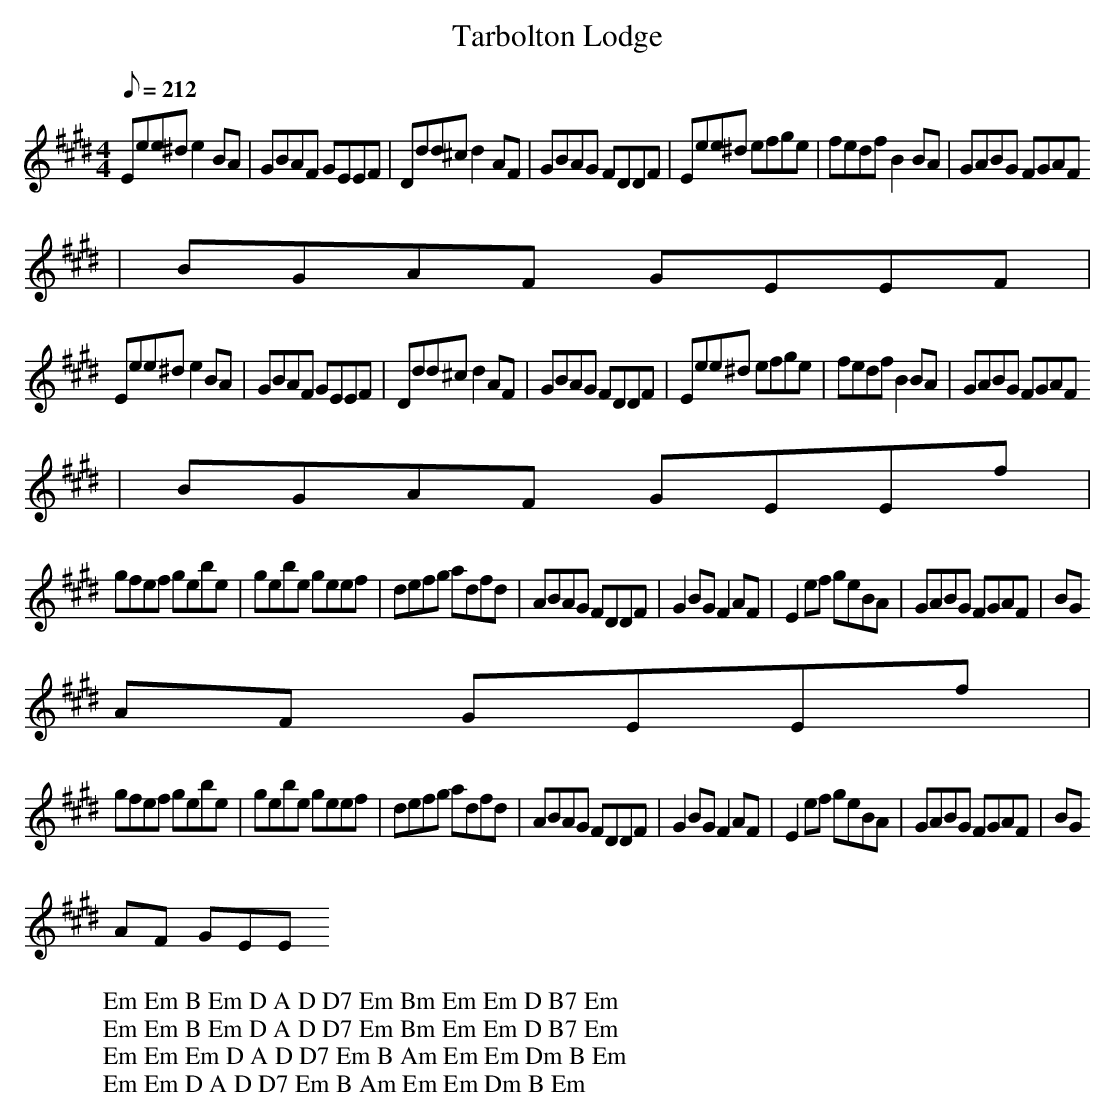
X:1
T:Tarbolton Lodge
M:4/4
L:1/8
Q:212
K:E
Eee^d e2BA|GBAF GEEF|Ddd^c d2AF|GBAG FDDF|Eee^d efge|fedf B2BA|GABG FGAF
|BGAF GEEF|
W:Em Em B Em D A D D7 Em Bm Em Em D B7 Em
Eee^d e2BA|GBAF GEEF|Ddd^c d2AF|GBAG FDDF|Eee^d efge|fedf B2BA|GABG FGAF
|BGAF GEEf|
W:Em Em B Em D A D D7 Em Bm Em Em D B7 Em
gfef gebe|gebe geef|defg adfd|ABAG FDDF|G2BG F2AF|E2ef geBA|GABG FGAF|BG
AF GEEf|
W:Em Em Em D A D D7 Em B Am Em Em Dm B Em
gfef gebe|gebe geef|defg adfd|ABAG FDDF|G2BG F2AF|E2ef geBA|GABG FGAF|BG
AF GEE
W:Em Em D A D D7 Em B Am Em Em Dm B Em
